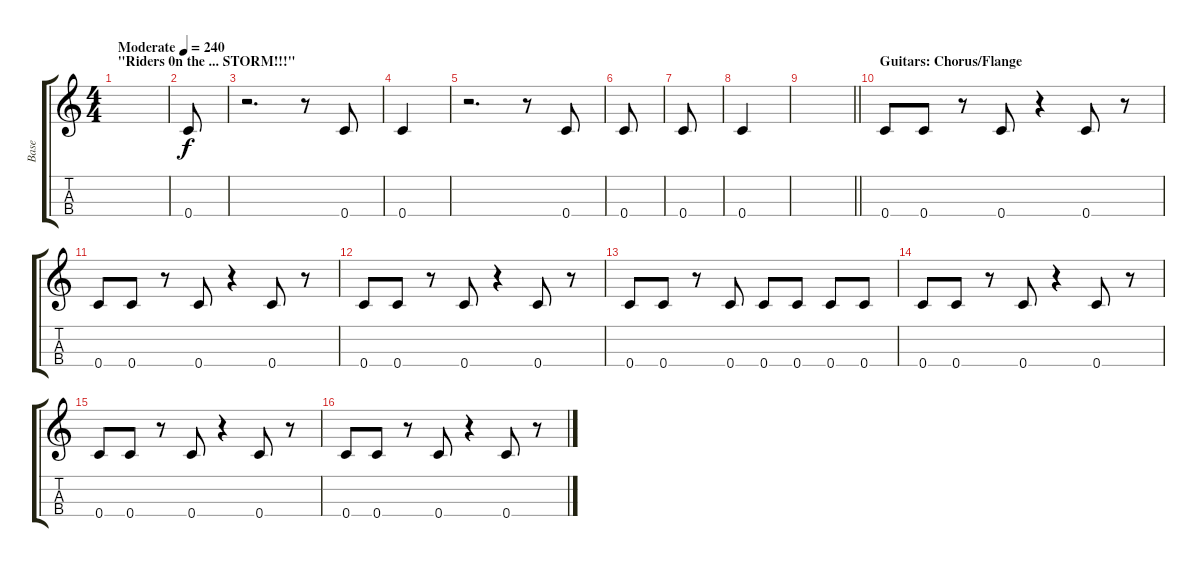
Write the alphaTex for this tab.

\track ("Base" "Base") {instrument electricbasspick}
\staff {score tabs}
\tuning (F4 C4 G3 C3) {hide}
\ts (4 4)
\section ("" "\"Riders 0n the ... STORM!!!\"")
\tempo (240 "Moderate")
\clef g2
\ks c
|
0.4.8 |
r.2{d} r.8 0.4.8 |
0.4.4 |
r.2{d} r.8 0.4.8 |
0.4.8 |
0.4.8 |
0.4.4 |
\barLineRight lightlight
|
\section ("" "Guitars: Chorus/Flange")
0.4.8 0.4.8 r.8 0.4.8 r.4 0.4.8 r.8 |
0.4.8 0.4.8 r.8 0.4.8 r.4 0.4.8 r.8 |
0.4.8 0.4.8 r.8 0.4.8 r.4 0.4.8 r.8 |
0.4.8 0.4.8 r.8 0.4.8 0.4.8 0.4.8 0.4.8 0.4.8 |
0.4.8 0.4.8 r.8 0.4.8 r.4 0.4.8 r.8 |
0.4.8 0.4.8 r.8 0.4.8 r.4 0.4.8 r.8 |
0.4.8 0.4.8 r.8 0.4.8 r.4 0.4.8 r.8
